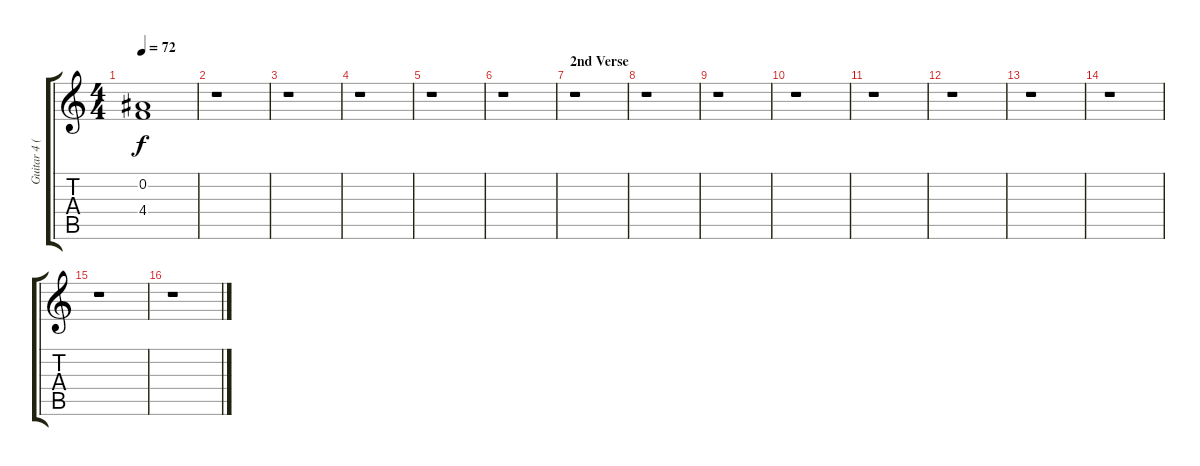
\track ("Guitar 4 (Slash)" "Guitar 4 (") {instrument acousticguitarsteel}
\staff {score tabs}
\tuning (Eb4 Bb3 Gb3 Db3 Ab2 Eb2) {hide}
\ts (4 4)
\tempo 72
\clef g2
\ks c
(0.2{t} 4.4{t}).1{dy f} |
r.1 |
r.1 |
r.1 |
r.1 |
r.1 |
\section ("" "2nd Verse")
r.1 |
r.1 |
r.1 |
r.1 |
r.1 |
r.1 |
r.1 |
r.1 |
r.1 |
r.1
